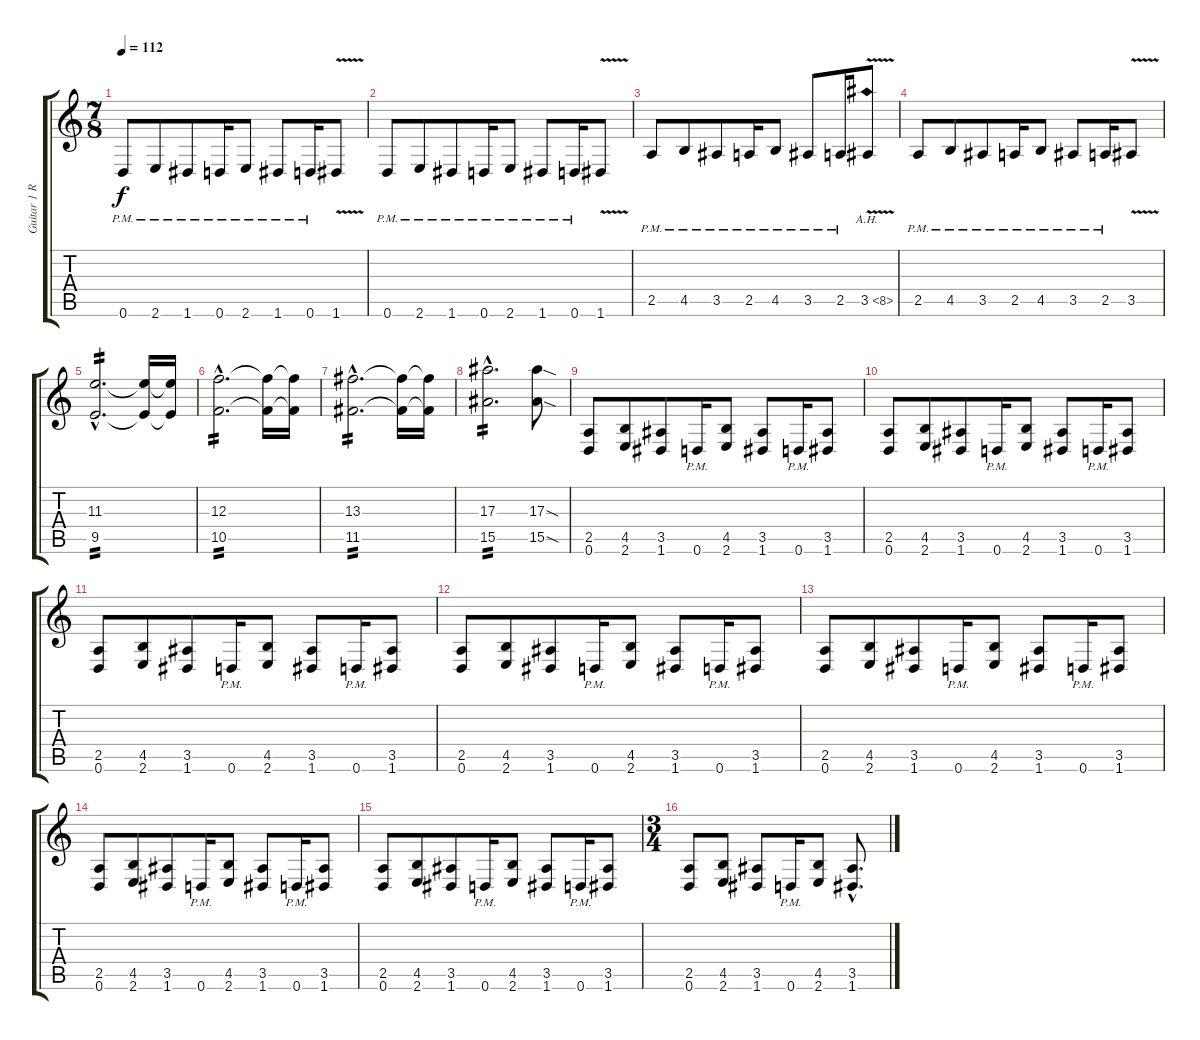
\track ("Guitar 1 Robert Flynn" "Guitar 1 R") {instrument distortionguitar}
\staff {score tabs}
\tuning (D4 A3 F3 C3 G2 D2) {hide}
\ts (7 8)
\tempo 112
\clef g2
\ks c
0.6{pm}.8{dy f} 2.6{pm}.8 1.6{pm}.8 0.6{pm}.16 2.6{pm}.8 1.6{pm}.8 0.6{pm}.16 1.6{v}.8 |
0.6{pm}.8 2.6{pm}.8 1.6{pm}.8 0.6{pm}.16 2.6{pm}.8 1.6{pm}.8 0.6{pm}.16 1.6{v}.8 |
2.5{pm}.8 4.5{pm}.8 3.5{pm}.8 2.5{pm}.16 4.5{pm}.8 3.5{pm}.8 2.5{pm}.16 3.5{ah 5 v}.8 |
2.5{pm}.8 4.5{pm}.8 3.5{pm}.8 2.5{pm}.16 4.5{pm}.8 3.5{pm}.8 2.5{pm}.16 3.5{v}.8 |
(11.3{hac} 9.5{hac}).2{d tp 2} (11.3{t} 9.5{t}).16 (11.3{t} 9.5{t}).16 |
(12.3{hac} 10.5{hac}).2{d tp 2} (12.3{t} 10.5{t}).16 (12.3{t} 10.5{t}).16 |
(13.3{hac} 11.5{hac}).2{d tp 2} (13.3{t} 11.5{t}).16 (13.3{t} 11.5{t}).16 |
(17.3{hac} 15.5{hac}).2{d tp 2} (17.3{sod} 15.5{sod}).8 |
(2.5 0.6).8 (4.5 2.6).8 (3.5 1.6).8 0.6{pm}.16 (4.5 2.6).8 (3.5 1.6).8 0.6{pm}.16 (3.5 1.6).8 |
(2.5 0.6).8 (4.5 2.6).8 (3.5 1.6).8 0.6{pm}.16 (4.5 2.6).8 (3.5 1.6).8 0.6{pm}.16 (3.5 1.6).8 |
(2.5 0.6).8 (4.5 2.6).8 (3.5 1.6).8 0.6{pm}.16 (4.5 2.6).8 (3.5 1.6).8 0.6{pm}.16 (3.5 1.6).8 |
(2.5 0.6).8 (4.5 2.6).8 (3.5 1.6).8 0.6{pm}.16 (4.5 2.6).8 (3.5 1.6).8 0.6{pm}.16 (3.5 1.6).8 |
(2.5 0.6).8 (4.5 2.6).8 (3.5 1.6).8 0.6{pm}.16 (4.5 2.6).8 (3.5 1.6).8 0.6{pm}.16 (3.5 1.6).8 |
(2.5 0.6).8 (4.5 2.6).8 (3.5 1.6).8 0.6{pm}.16 (4.5 2.6).8 (3.5 1.6).8 0.6{pm}.16 (3.5 1.6).8 |
(2.5 0.6).8 (4.5 2.6).8 (3.5 1.6).8 0.6{pm}.16 (4.5 2.6).8 (3.5 1.6).8 0.6{pm}.16 (3.5 1.6).8 |
\ts (3 4)
(2.5 0.6).8 (4.5 2.6).8 (3.5 1.6).8 0.6{pm}.16 (4.5 2.6).8 (3.5{hac} 1.6{hac}).8{d}
